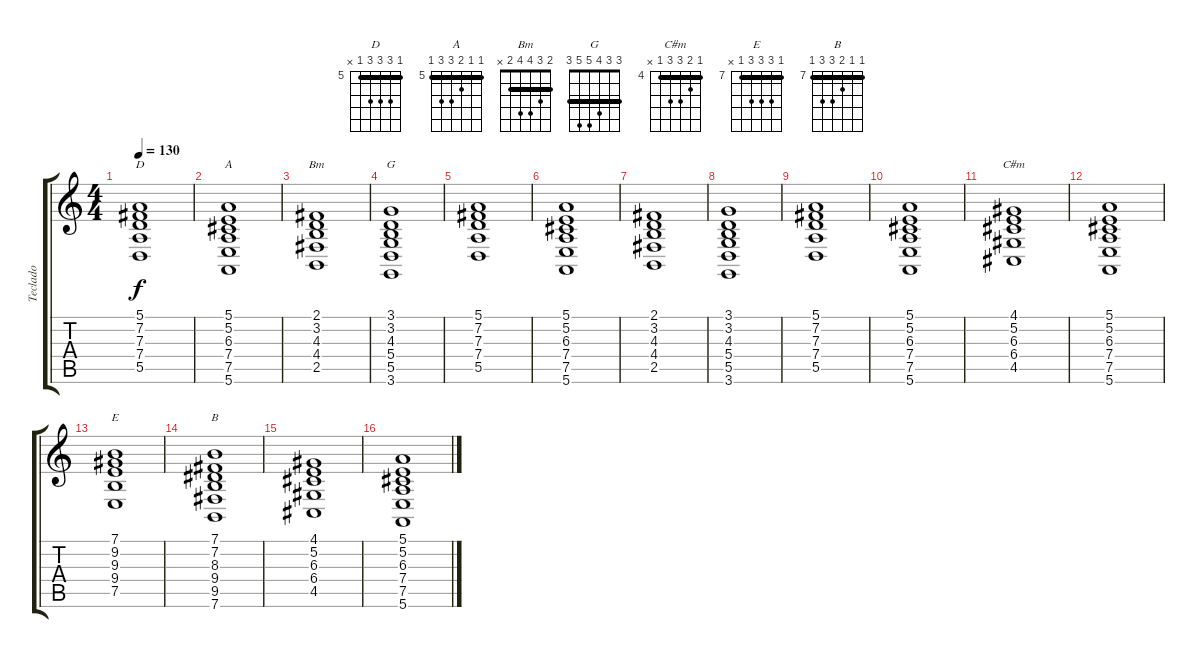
\track ("Teclado" "Teclado") {instrument acousticgrandpiano}
\staff {score tabs}
\tuning (E4 B3 G3 D3 A2 E2) {hide}
\chord ("D" 5 7 7 7 5 x) {firstfret 5 barre 5}
\chord ("A" 5 5 6 7 7 5) {firstfret 5 barre 5}
\chord ("Bm" 2 3 4 4 2 x) {barre 2}
\chord ("G" 3 3 4 5 5 3) {barre 3}
\chord ("C#m" 4 5 6 6 4 x) {firstfret 4 barre 4}
\chord ("E" 7 9 9 9 7 x) {firstfret 7 barre 7}
\chord ("B" 7 7 8 9 9 7) {firstfret 7 barre 7}
\ts (4 4)
\tempo 130
\clef g2
\ks c
(5.1 7.2 7.3 7.4 5.5).1{ch "D" dy f} |
(5.1 5.2 6.3 7.4 7.5 5.6).1{ch "A"} |
(2.1 3.2 4.3 4.4 2.5).1{ch "Bm"} |
(3.1 3.2 4.3 5.4 5.5 3.6).1{ch "G"} |
(5.1 7.2 7.3 7.4 5.5).1 |
(5.1 5.2 6.3 7.4 7.5 5.6).1 |
(2.1 3.2 4.3 4.4 2.5).1 |
(3.1 3.2 4.3 5.4 5.5 3.6).1 |
(5.1 7.2 7.3 7.4 5.5).1 |
(5.1 5.2 6.3 7.4 7.5 5.6).1 |
(4.1 5.2 6.3 6.4 4.5).1{ch "C#m"} |
(5.1 5.2 6.3 7.4 7.5 5.6).1 |
(7.1 9.2 9.3 9.4 7.5).1{ch "E"} |
(7.1 7.2 8.3 9.4 9.5 7.6).1{ch "B"} |
(4.1 5.2 6.3 6.4 4.5).1 |
(5.1 5.2 6.3 7.4 7.5 5.6).1
